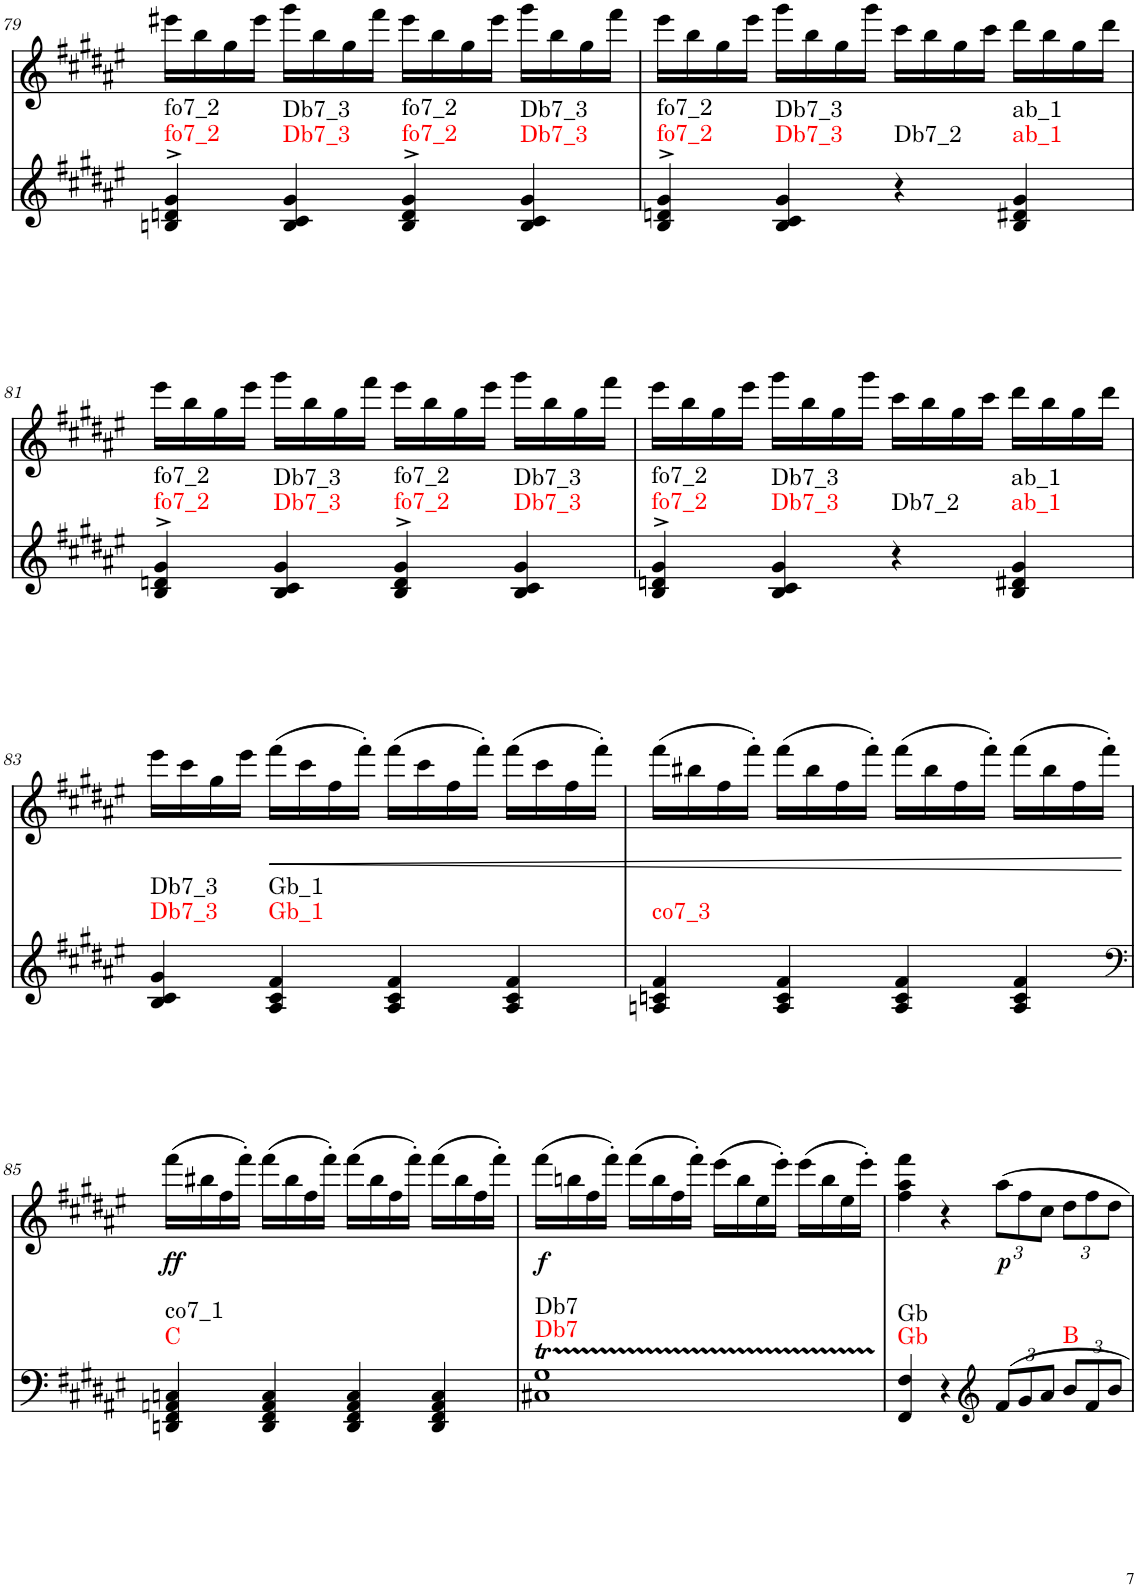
**kern	**harte	**kern	**text	**dynam
*part2	*part2	*part1	*part1	*part1
*staff2	*	*staff1	*staff1	*staff1
*I"piano	*	*I"piano	*	*
*I'Pno	*	*I'Pno	*	*
!!LO:PB:g=z
*clefG2	*	*clefG2	*	*
*k[f#c#g#d#a#e#]	*	*k[f#c#g#d#a#e#]	*	*
*F#:	*	*F#:	*	*
*M4/4	*	*M4/4	*	*
*met(c)	*	*met(c)	*	*
=79	=79	=79	=79	=79
!	!LO:H:n=1:kt=fo7_2	!	!	!
!	!LO:H:n=2:kt=fo7_2	!	!	!
4Bn/^> 4dn/^> 4g#/^>	N N	16eee#X\LL	.	.
.	.	16bb\	.	.
.	.	16gg#\	.	.
.	.	16eee#\JJ	.	.
!	!LO:H:n=1:kt=Db7_3	!	!	!
!	!LO:H:n=2:kt=Db7_3	!	!	!
4B/ 4c#/ 4g#/	N N	16ggg#\LL	.	.
.	.	16bb\	.	.
.	.	16gg#\	.	.
.	.	16fff#\JJ	.	.
!	!LO:H:n=1:kt=fo7_2	!	!	!
!	!LO:H:n=2:kt=fo7_2	!	!	!
4B/^> 4d/^> 4g#/^>	N N	16eee#\LL	.	.
.	.	16bb\	.	.
.	.	16gg#\	.	.
.	.	16eee#\JJ	.	.
!	!LO:H:n=1:kt=Db7_3	!	!	!
!	!LO:H:n=2:kt=Db7_3	!	!	!
4B/ 4c#/ 4g#/	N N	16ggg#\LL	.	.
.	.	16bb\	.	.
.	.	16gg#\	.	.
.	.	16fff#\JJ	.	.
=80	=80	=80	=80	=80
!	!LO:H:n=1:kt=fo7_2	!	!	!
!	!LO:H:n=2:kt=fo7_2	!	!	!
4B/^> 4dn/^> 4g#/^>	N N	16eee#\LL	.	.
.	.	16bb\	.	.
.	.	16gg#\	.	.
.	.	16eee#\JJ	.	.
!	!LO:H:n=1:kt=Db7_3	!	!	!
!	!LO:H:n=2:kt=Db7_3	!	!	!
4B/ 4c#/ 4g#/	N N	16ggg#\LL	.	.
.	.	16bb\	.	.
.	.	16gg#\	.	.
.	.	16ggg#\JJ	.	.
!	!LO:H:kt=Db7_2	!	!	!
4r	N	16ccc#\LL	.	.
.	.	16bb\	.	.
.	.	16gg#\	.	.
.	.	16ccc#\JJ	.	.
!	!LO:H:n=1:kt=ab_1	!	!	!
!	!LO:H:n=2:kt=ab_1	!	!	!
4B/ 4d#X/ 4g#/	N N	16ddd#\LL	.	.
.	.	16bb\	.	.
.	.	16gg#\	.	.
.	.	16ddd#\JJ	.	.
!!LO:LB:g=z
=81	=81	=81	=81	=81
!	!LO:H:n=1:kt=fo7_2	!	!	!
!	!LO:H:n=2:kt=fo7_2	!	!	!
4B/^> 4dn/^> 4g#/^>	N N	16eee#\LL	.	.
.	.	16bb\	.	.
.	.	16gg#\	.	.
.	.	16eee#\JJ	.	.
!	!LO:H:n=1:kt=Db7_3	!	!	!
!	!LO:H:n=2:kt=Db7_3	!	!	!
4B/ 4c#/ 4g#/	N N	16ggg#\LL	.	.
.	.	16bb\	.	.
.	.	16gg#\	.	.
.	.	16fff#\JJ	.	.
!	!LO:H:n=1:kt=fo7_2	!	!	!
!	!LO:H:n=2:kt=fo7_2	!	!	!
4B/^> 4d/^> 4g#/^>	N N	16eee#\LL	.	.
.	.	16bb\	.	.
.	.	16gg#\	.	.
.	.	16eee#\JJ	.	.
!	!LO:H:n=1:kt=Db7_3	!	!	!
!	!LO:H:n=2:kt=Db7_3	!	!	!
4B/ 4c#/ 4g#/	N N	16ggg#\LL	.	.
.	.	16bb\	.	.
.	.	16gg#\	.	.
.	.	16fff#\JJ	.	.
=82	=82	=82	=82	=82
!	!LO:H:n=1:kt=fo7_2	!	!	!
!	!LO:H:n=2:kt=fo7_2	!	!	!
4B/^> 4dn/^> 4g#/^>	N N	16eee#\LL	.	.
.	.	16bb\	.	.
.	.	16gg#\	.	.
.	.	16eee#\JJ	.	.
!	!LO:H:n=1:kt=Db7_3	!	!	!
!	!LO:H:n=2:kt=Db7_3	!	!	!
4B/ 4c#/ 4g#/	N N	16ggg#\LL	.	.
.	.	16bb\	.	.
.	.	16gg#\	.	.
.	.	16ggg#\JJ	.	.
!	!LO:H:kt=Db7_2	!	!	!
4r	N	16ccc#\LL	.	.
.	.	16bb\	.	.
.	.	16gg#\	.	.
.	.	16ccc#\JJ	.	.
!	!LO:H:n=1:kt=ab_1	!	!	!
!	!LO:H:n=2:kt=ab_1	!	!	!
4B/ 4d#X/ 4g#/	N N	16ddd#\LL	.	.
.	.	16bb\	.	.
.	.	16gg#\	.	.
.	.	16ddd#\JJ	.	.
!!LO:LB:g=z
=83	=83	=83	=83	=83
!	!LO:H:n=1:kt=Db7_3	!	!	!
!	!LO:H:n=2:kt=Db7_3	!	!	!
4B/ 4c#/ 4g#/	N N	16eee#\LL	.	.
.	.	16ccc#\	.	.
.	.	16gg#\	.	.
.	.	16eee#\JJ	.	.
!	!LO:H:n=1:kt=Gb_1	!	!	!LO:HP:b
!	!LO:H:n=2:kt=Gb_1	!	!	!
4A#/ 4c#/ 4f#/	N N	(16fff#\LL	.	<
.	.	16ccc#\	.	.
.	.	16ff#\	.	.
.	.	16fff#'\JJ)	.	.
4A#/ 4c#/ 4f#/	.	(16fff#\LL	.	.
.	.	16ccc#\	.	.
.	.	16ff#\	.	.
.	.	16fff#'\JJ)	.	.
4A#/ 4c#/ 4f#/	.	(16fff#\LL	.	.
.	.	16ccc#\	.	.
.	.	16ff#\	.	.
.	.	16fff#'\JJ)	.	.
=84	=84	=84	=84	=84
!	!LO:H:kt=co7_3	!	!	!
4An/ 4cn/ 4f#/	N	(16fff#\LL	.	.
.	.	16bb#X\	.	.
.	.	16ff#\	.	.
.	.	16fff#'\JJ)	.	.
4A/ 4c/ 4f#/	.	(16fff#\LL	.	.
.	.	16bb#\	.	.
.	.	16ff#\	.	.
.	.	16fff#'\JJ)	.	.
4A/ 4c/ 4f#/	.	(16fff#\LL	.	.
.	.	16bb#\	.	.
.	.	16ff#\	.	.
.	.	16fff#'\JJ)	.	.
4A/ 4c/ 4f#/	.	(16fff#\LL	.	.
.	.	16bb#\	.	.
.	.	16ff#\	.	.
.	.	16fff#'\JJ)	.	.
.	.	.	.	[
!!LO:LB:g=z
=85	=85	=85	=85	=85
*clefF4	*	*	*	*
!	!LO:H:n=1:kt=C	!	!LO:LY:b	!
!	!LO:H:n=2:kt=co7_1	!	!	!
4DDn/ 4FF#/ 4AAn/ 4Cn/	N N	(16fff#\LL	.	.
.	.	16bb#X\	.	.
.	.	16ff#\	.	.
.	.	16fff#'\JJ)	.	.
4DD/ 4FF#/ 4AA/ 4C/	.	(16fff#\LL	.	.
.	.	16bb#\	.	.
.	.	16ff#\	.	.
.	.	16fff#'\JJ)	.	.
4DD/ 4FF#/ 4AA/ 4C/	.	(16fff#\LL	.	.
.	.	16bb#\	.	.
.	.	16ff#\	.	.
.	.	16fff#'\JJ)	.	.
4DD/ 4FF#/ 4AA/ 4C/	.	(16fff#\LL	.	.
.	.	16bb#\	.	.
.	.	16ff#\	.	.
.	.	16fff#'\JJ)	.	.
=86	=86	=86	=86	=86
!	!LO:H:n=1:kt=Db7	!	!LO:LY:b	!
!	!LO:H:n=2:kt=Db7	!	!	!
1C#XT 1G#T	N N	(16fff#\LL	.	.
.	.	16bbn\	.	.
.	.	16ff#\	.	.
.	.	16fff#'\JJ)	.	.
.	.	(16fff#\LL	.	.
.	.	16bb\	.	.
.	.	16ff#\	.	.
.	.	16fff#'\JJ)	.	.
.	.	(16eee#\LL	.	.
.	.	16bb\	.	.
.	.	16ee#\	.	.
.	.	16eee#'\JJ)	.	.
.	.	(16eee#\LL	.	.
.	.	16bb\	.	.
.	.	16ee#\	.	.
.	.	16eee#'\JJ)	.	.
=87	=87	=87	=87	=87
!	!LO:H:n=1:kt=Gb	!	!	!
!	!LO:H:n=2:kt=Gb	!	!	!
4FF#/ 4F#/	N N	4ff#\ 4aa#\ 4fff#\	.	.
4r	.	4r	.	.
*clefG2	*	*	*	*
*Xbrackettup	*	*Xbrackettup	*	*
!	!	!	!LO:LY:b	!
12f#/L	.	12aa#\L	.	.
12g#/	.	12ff#\	.	.
12a#/J	.	12cc#\J	.	.
!	!LO:H:kt=B	!	!	!
12b/L	N	12dd#\L	.	.
12f#/	.	12ff#\	.	.
12b/J	.	12dd#\J	.	.
=	=	=	=	=
*-	*-	*-	*-	*-
